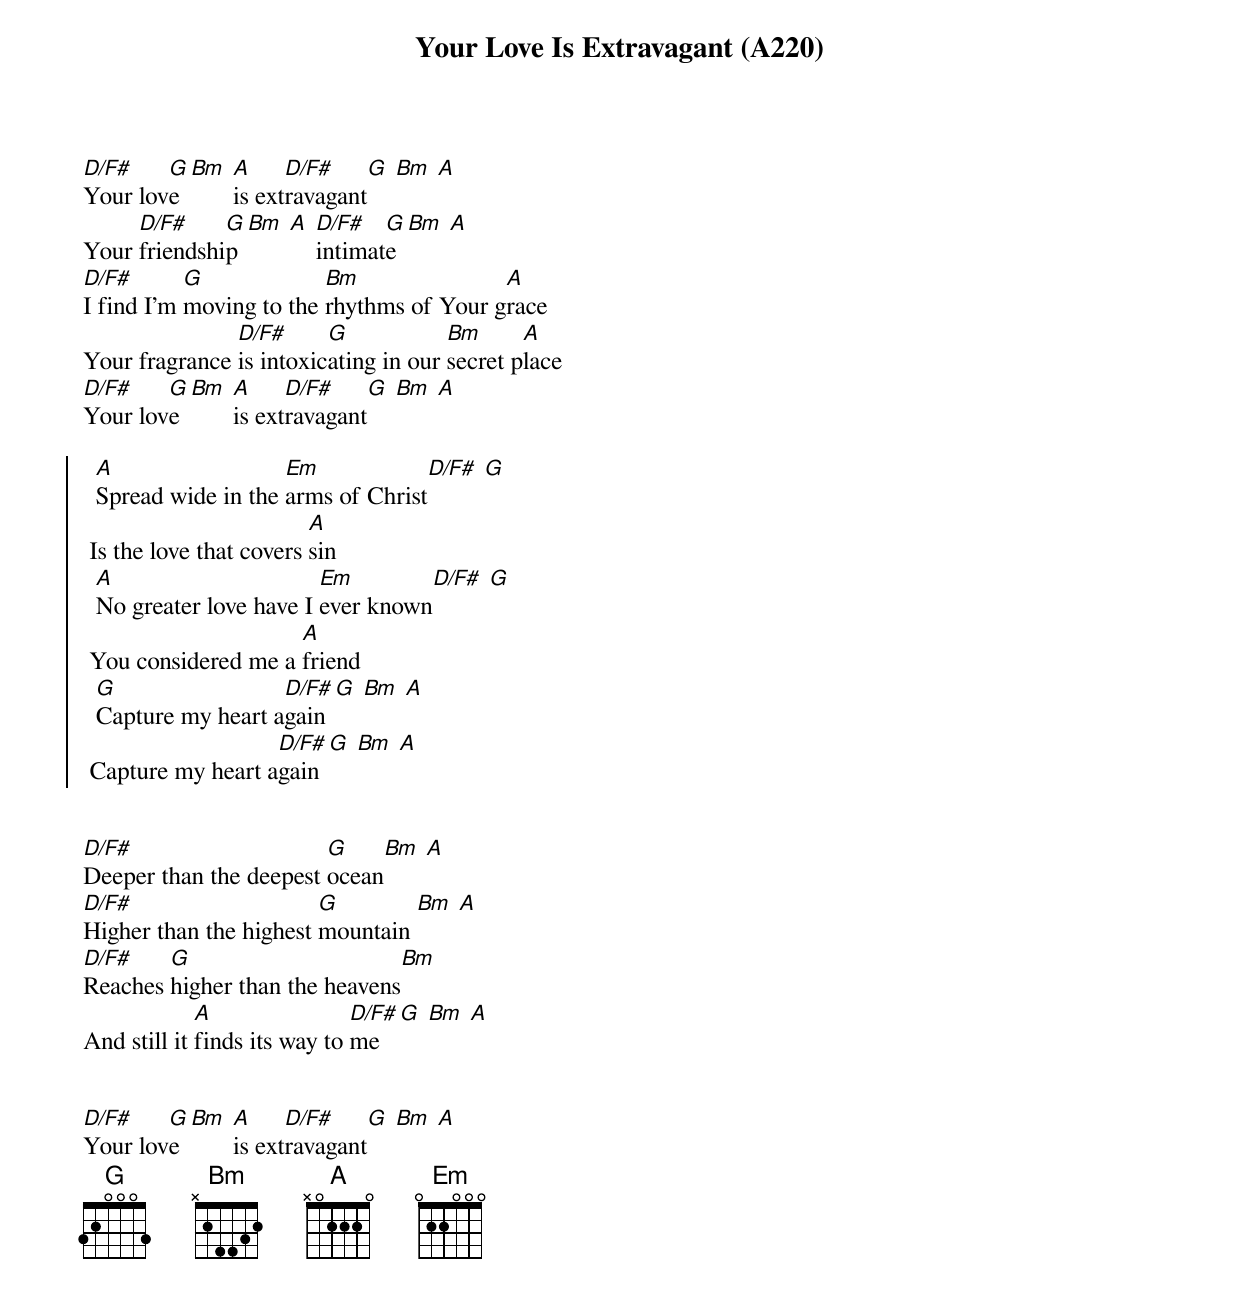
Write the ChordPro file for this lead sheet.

{title: Your Love Is Extravagant (A220)}
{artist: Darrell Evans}

[D/F#]Your lov[G]e [Bm] [A]is ext[D/F#]ravagant[G] [Bm] [A]
Your [D/F#]friendshi[G]p [Bm] [A] [D/F#]intimat[G]e [Bm] [A]
[D/F#]I find I'm [G]moving to the [Bm]rhythms of Your g[A]race
Your fragrance [D/F#]is intoxic[G]ating in our [Bm]secret p[A]lace
[D/F#]Your lov[G]e [Bm] [A]is ext[D/F#]ravagant[G] [Bm] [A]

{soc}
  [A]Spread wide in the [Em]arms of Christ[D/F#] [G]
 Is the love that covers [A]sin
  [A]No greater love have I [Em]ever known[D/F#] [G]
 You considered me a [A]friend
  [G]Capture my heart a[D/F#]gain [G] [Bm] [A]
 Capture my heart a[D/F#]gain [G] [Bm] [A]
 {eoc}


[D/F#]Deeper than the deepest [G]ocean[Bm] [A]
[D/F#]Higher than the highest [G]mountain [Bm] [A]
[D/F#]Reaches [G]higher than the heavens[Bm]
And still it [A]finds its way to [D/F#]me [G] [Bm] [A]


[D/F#]Your lov[G]e [Bm] [A]is ext[D/F#]ravagant[G] [Bm] [A]
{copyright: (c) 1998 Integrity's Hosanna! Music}
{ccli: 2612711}
